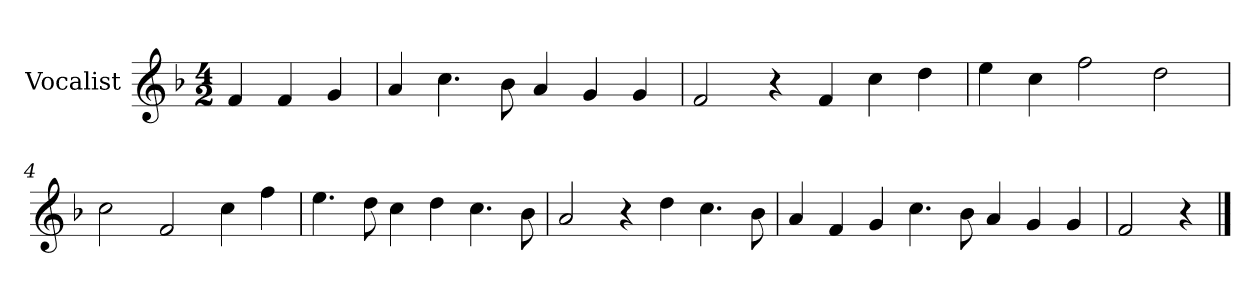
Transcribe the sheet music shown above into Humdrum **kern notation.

**kern
*part1
*staff1
*I"Vocalist
*k[b-]
*F:
*M4/2
=
4f
4f
4g
=1
4a
4.cc
8b-
4a
4g
4g
=2
2f
4r
4f
4cc
4dd
=3
4ee
4cc
2ff
2dd
=4
2cc
2f
4cc
4ff
=5
4.ee
8dd
4cc
4dd
4.cc
8b-
=6
2a
4r
4dd
4.cc
8b-
=7
4a
4f
4g
4.cc
8b-
4a
4g
4g
=8
2f
4r
==
*-
